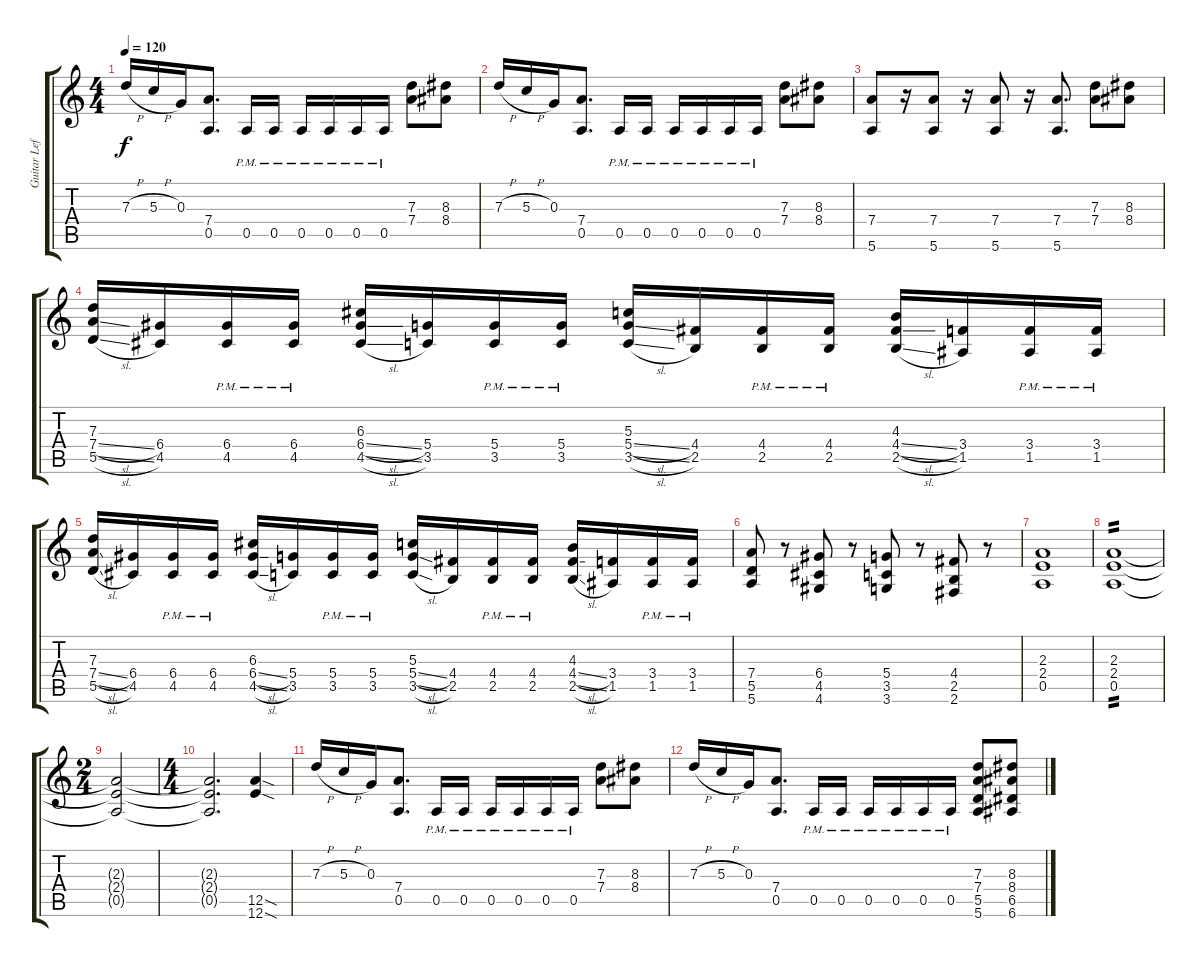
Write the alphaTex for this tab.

\track ("Guitar Left" "Guitar Lef") {instrument distortionguitar}
\staff {score tabs}
\tuning (E4 B3 G3 D3 A2 E2) {hide}
\ts (4 4)
\tempo 120
\clef g2
\ks c
7.3{h}.16{dy f} 5.3{h}.16 0.3.16 (7.4 0.5).8{d} 0.5{pm}.16 0.5{pm}.16 0.5{pm}.16 0.5{pm}.16 0.5{pm}.16 0.5{pm}.16 (7.3 7.4).8 (8.3 8.4).8 |
7.3{h}.16 5.3{h}.16 0.3.16 (7.4 0.5).8{d} 0.5{pm}.16 0.5{pm}.16 0.5{pm}.16 0.5{pm}.16 0.5{pm}.16 0.5{pm}.16 (7.3 7.4).8 (8.3 8.4).8 |
(7.4 5.6).8 r.16 (7.4 5.6).8 r.16 (7.4 5.6).8 r.16 (7.4 5.6).8{d} (7.3 7.4).8 (8.3 8.4).8 |
(7.3 7.4{sl} 5.5{sl}).16 (6.4 4.5).16 (6.4{pm} 4.5{pm}).16 (6.4{pm} 4.5{pm}).16 (6.3 6.4{sl} 4.5{sl}).16 (5.4 3.5).16 (5.4{pm} 3.5{pm}).16 (5.4{pm} 3.5{pm}).16 (5.3 5.4{sl} 3.5{sl}).16 (4.4 2.5).16 (4.4{pm} 2.5{pm}).16 (4.4{pm} 2.5{pm}).16 (4.3 4.4{sl} 2.5{sl}).16 (3.4 1.5).16 (3.4{pm} 1.5{pm}).16 (3.4{pm} 1.5{pm}).16 |
(7.3 7.4{sl} 5.5{sl}).16 (6.4 4.5).16 (6.4{pm} 4.5{pm}).16 (6.4{pm} 4.5{pm}).16 (6.3 6.4{sl} 4.5{sl}).16 (5.4 3.5).16 (5.4{pm} 3.5{pm}).16 (5.4{pm} 3.5{pm}).16 (5.3 5.4{sl} 3.5{sl}).16 (4.4 2.5).16 (4.4{pm} 2.5{pm}).16 (4.4{pm} 2.5{pm}).16 (4.3 4.4{sl} 2.5{sl}).16 (3.4 1.5).16 (3.4{pm} 1.5{pm}).16 (3.4{pm} 1.5{pm}).16 |
(7.4 5.5 5.6).8 r.8 (6.4 4.5 4.6).8 r.8 (5.4 3.5 3.6).8 r.8 (4.4 2.5 2.6).8 r.8 |
(2.3 2.4 0.5).1 |
(2.3 2.4 0.5).1{tp 2} |
\ts (2 4)
(2.3{t} 2.4{t} 0.5{t}).2 |
\ts (4 4)
(2.3{t} 2.4{t} 0.5{t}).2{d} (12.5{sod} 12.6{sod}).4 |
7.3{h}.16 5.3{h}.16 0.3.16 (7.4 0.5).8{d} 0.5{pm}.16 0.5{pm}.16 0.5{pm}.16 0.5{pm}.16 0.5{pm}.16 0.5{pm}.16 (7.3 7.4).8 (8.3 8.4).8 |
7.3{h}.16 5.3{h}.16 0.3.16 (7.4 0.5).8{d} 0.5{pm}.16 0.5{pm}.16 0.5{pm}.16 0.5{pm}.16 0.5{pm}.16 0.5{pm}.16 (7.3 7.4 5.5 5.6).8 (8.3 8.4 6.5 6.6).8
